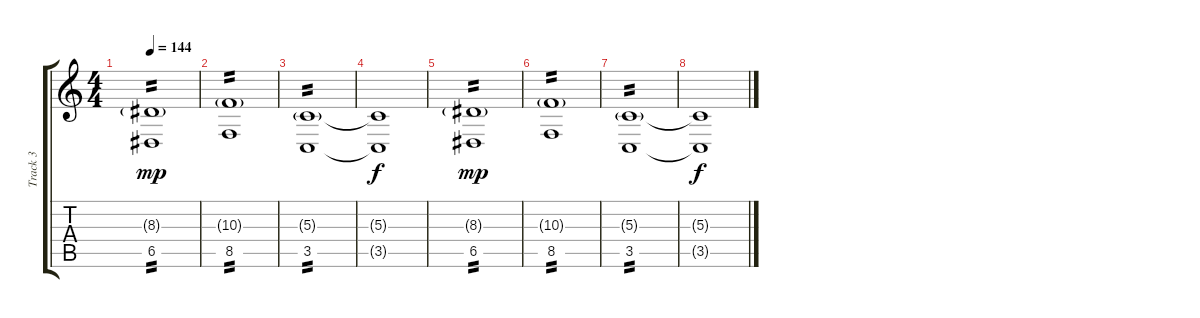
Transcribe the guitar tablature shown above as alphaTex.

\track ("Track 3" "Track 3") {instrument fx4atmosphere}
\staff {score tabs}
\tuning (E4 B3 G3 D3 A2 E2) {hide}
\ts (4 4)
\tempo 144
\clef g2
\ks c
(8.3{g} 6.5).1{tp 2 dy mp} |
(10.3{g} 8.5).1{tp 2} |
(5.3{g} 3.5).1{tp 2} |
(5.3{t} 3.5{t}).1{dy f} |
(8.3{g} 6.5).1{tp 2 dy mp} |
(10.3{g} 8.5).1{tp 2} |
(5.3{g} 3.5).1{tp 2} |
(5.3{t} 3.5{t}).1{dy f}
